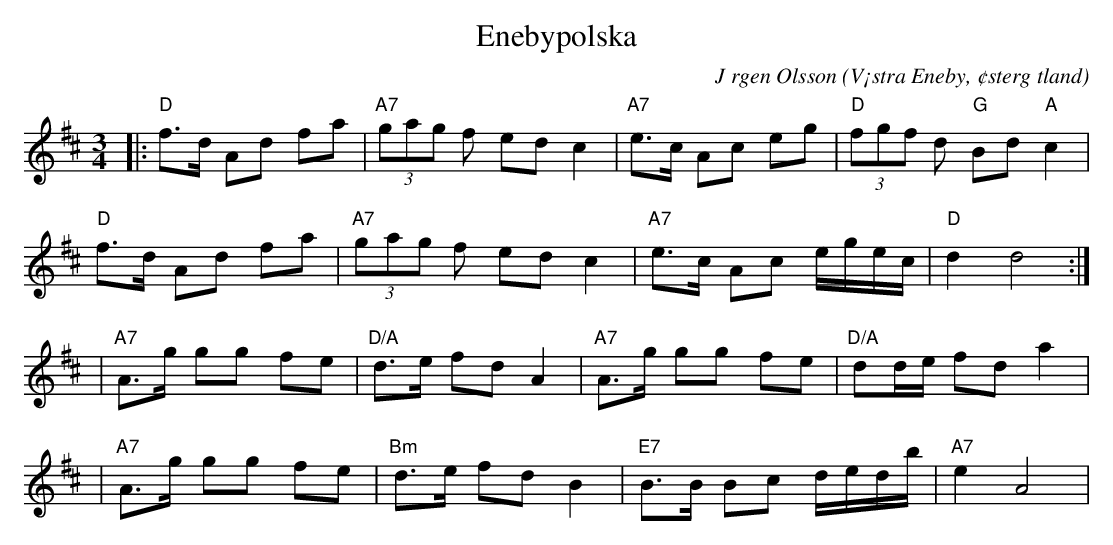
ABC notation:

X:1
T:Enebypolska
C:J rgen Olsson
O:V¡stra Eneby, ¢sterg tland
M:3/4
L:1/8
K:D
|: "D"f>d Ad fa | "A7"(3gag f ed c2 | "A7"e>c Ac eg | "D"(3fgf d "G"Bd "A"c2 |
   "D"f>d Ad fa | "A7"(3gag f ed c2 | "A7"e>c Ac e/g/e/c/ | "D"d2 d4:|
| "A7"A>g gg fe | "D/A"d>e fd A2 | "A7"A>g gg fe | "D/A" dd/e/ fd a2 |
| "A7"A>g gg fe | "Bm"d>e fd B2 | "E7"B>B Bc d/e/d/b/ | "A7" e2 A4 |
